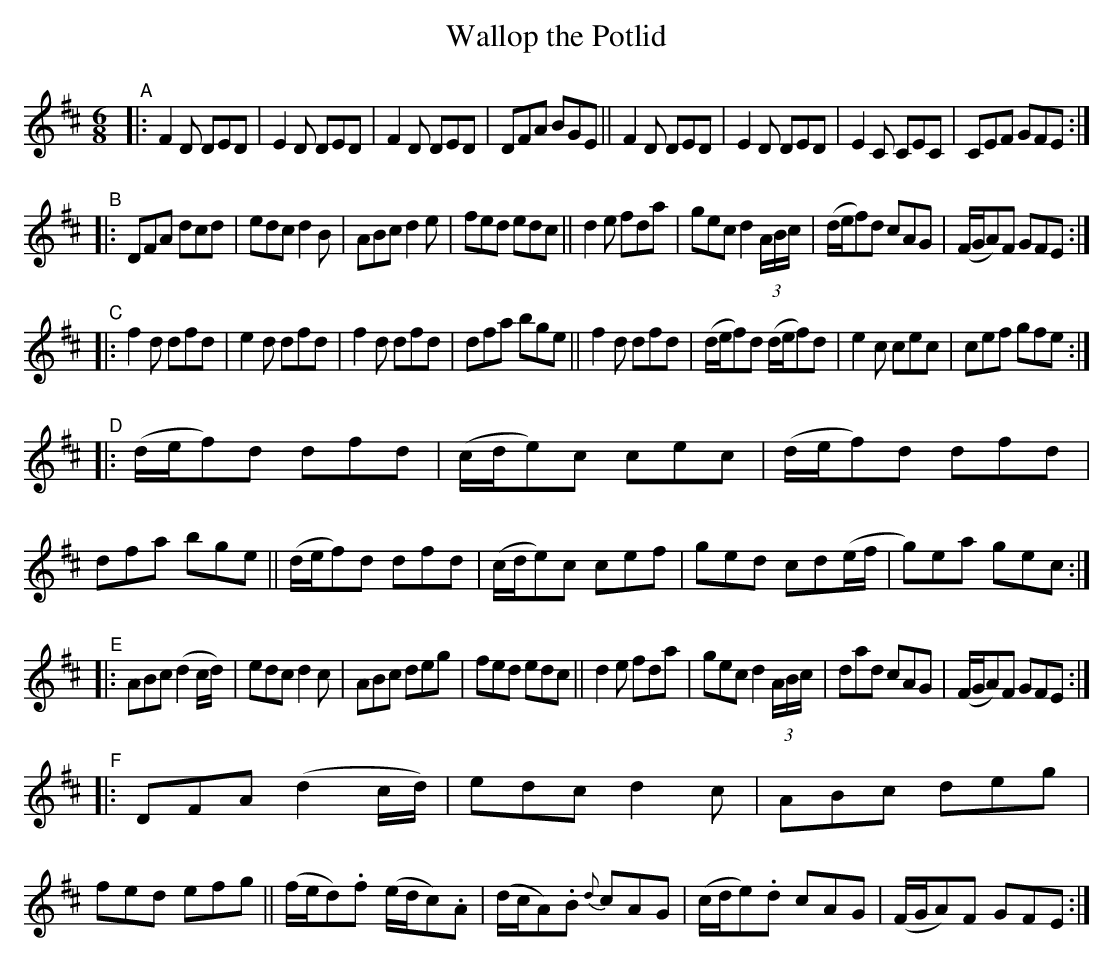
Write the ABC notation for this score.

X:1
T: Wallop the Potlid
M: 6/8
L: 1/8
K: D
"^A"\
|: F2D DED | E2D DED | F2D DED | DFA BGE \
|| F2D DED | E2D DED | E2C CEC | CEF GFE :|
"^B"\
|: DFA dcd | edc d2B | ABc d2e | fed edc \
|| d2e fda | gec d2(3A/B/c/ | (d/e/f)d cAG | (F/G/A)F GFE :|
"^C"\
|: f2d dfd | e2d dfd | f2d dfd | dfa bge \
|| f2d dfd | (d/e/f)d (d/e/f)d | e2c cec | cef gfe :|
"^D"\
|: (d/e/f)d dfd | (c/d/e)c cec | (d/e/f)d dfd | dfa bge \
|| (d/e/f)d dfd | (c/d/e)c cef | ged cd(e/f/ | g)ea gec :|
"^E"\
|: ABc (d2c/d/) | edc d2c | ABc deg | fed edc \
|| d2e fda | gec d2(3A/B/c/ | dad cAG | (F/G/A)F GFE :|
"^F"\
|: DFA (d2c/d/) | edc d2c | ABc deg | fed efg \
|| (f/e/d).f (e/d/c).A | (d/c/A).B {d}cAG | (c/d/e).d cAG | (F/G/A)F GFE :|
